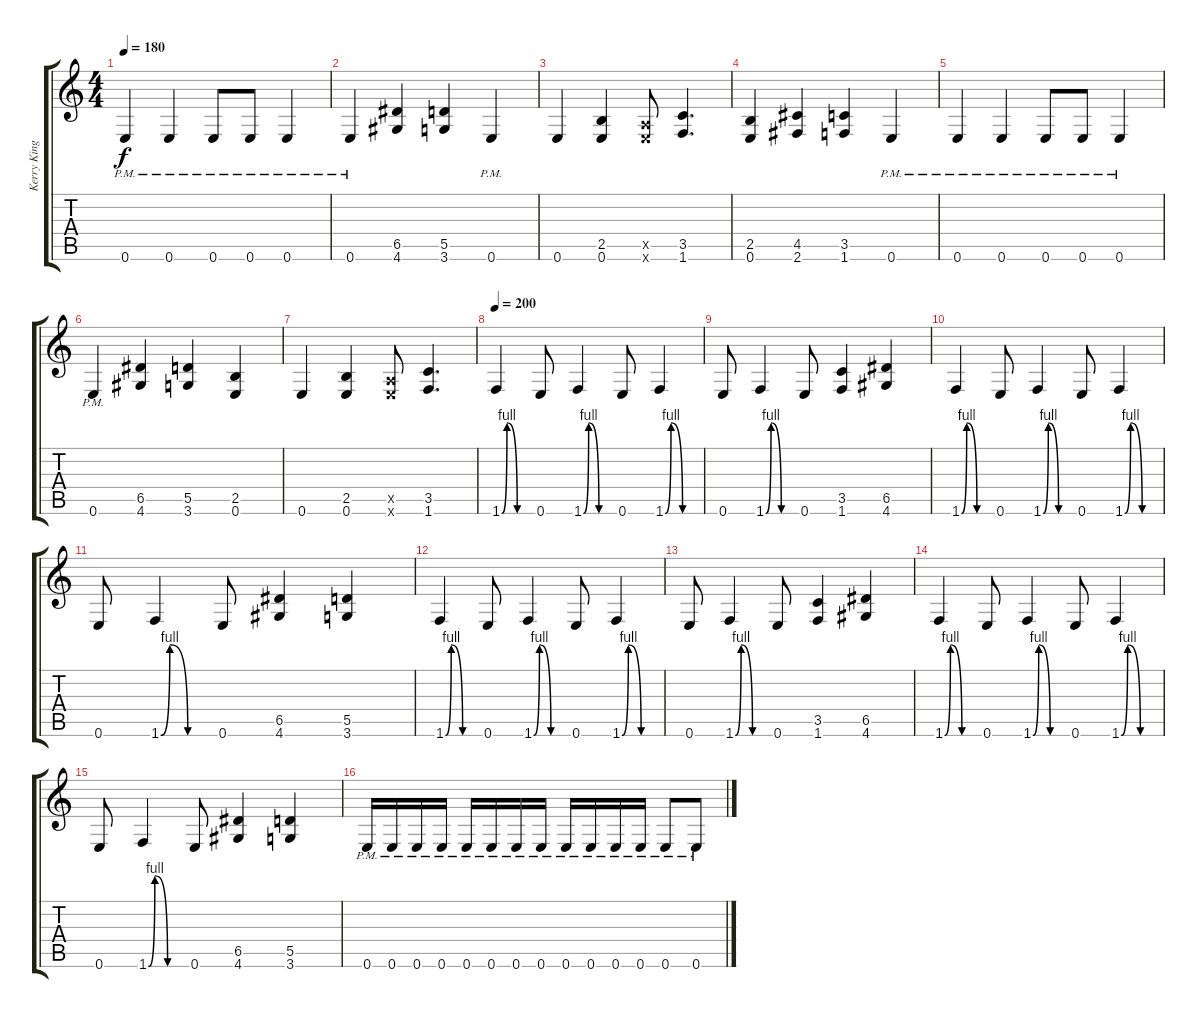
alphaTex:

\track ("Kerry King" "Kerry King") {instrument distortionguitar}
\staff {score tabs}
\tuning (E4 B3 G3 D3 A2 E2) {hide}
\ts (4 4)
\tempo 180
\clef g2
\ks c
0.6{pm}.4{dy f} 0.6{pm}.4 0.6{pm}.8 0.6{pm}.8 0.6{pm}.4 |
0.6{pm}.4 (6.5 4.6).4 (5.5 3.6).4 0.6{pm}.4 |
0.6.4 (2.5 0.6).4 (0.5{x} 0.6{x}).8 (3.5 1.6).4{d} |
(2.5 0.6).4 (4.5 2.6).4 (3.5 1.6).4 0.6{pm}.4 |
0.6{pm}.4 0.6{pm}.4 0.6{pm}.8 0.6{pm}.8 0.6{pm}.4 |
0.6{pm}.4 (6.5 4.6).4 (5.5 3.6).4 (2.5 0.6).4 |
0.6.4 (2.5 0.6).4 (0.5{x} 0.6{x}).8 (3.5 1.6).4{d} |
\tempo 200
1.6{be (custom 0 0 10 4 30 0 60 0)}.4 0.6.8 1.6{be (custom 0 0 10 4 30 0 60 0)}.4 0.6.8 1.6{be (custom 0 0 10 4 30 0 60 0)}.4 |
0.6.8 1.6{be (custom 0 0 10 4 30 0 60 0)}.4 0.6.8 (3.5 1.6).4 (6.5 4.6).4 |
1.6{be (custom 0 0 10 4 30 0 60 0)}.4 0.6.8 1.6{be (custom 0 0 10 4 30 0 60 0)}.4 0.6.8 1.6{be (custom 0 0 10 4 30 0 60 0)}.4 |
0.6.8 1.6{be (custom 0 0 10 4 30 0 60 0)}.4 0.6.8 (6.5 4.6).4 (5.5 3.6).4 |
1.6{be (custom 0 0 10 4 30 0 60 0)}.4 0.6.8 1.6{be (custom 0 0 10 4 30 0 60 0)}.4 0.6.8 1.6{be (custom 0 0 10 4 30 0 60 0)}.4 |
0.6.8 1.6{be (custom 0 0 10 4 30 0 60 0)}.4 0.6.8 (3.5 1.6).4 (6.5 4.6).4 |
1.6{be (custom 0 0 10 4 30 0 60 0)}.4 0.6.8 1.6{be (custom 0 0 10 4 30 0 60 0)}.4 0.6.8 1.6{be (custom 0 0 10 4 30 0 32 0 34 0 39 0 60 0)}.4 |
0.6.8 1.6{be (custom 0 0 10 4 30 0 60 0)}.4 0.6.8 (6.5 4.6).4 (5.5 3.6).4 |
0.6{pm}.16 0.6{pm}.16 0.6{pm}.16 0.6{pm}.16 0.6{pm}.16 0.6{pm}.16 0.6{pm}.16 0.6{pm}.16 0.6{pm}.16 0.6{pm}.16 0.6{pm}.16 0.6{pm}.16 0.6{pm}.8 0.6{pm}.8
